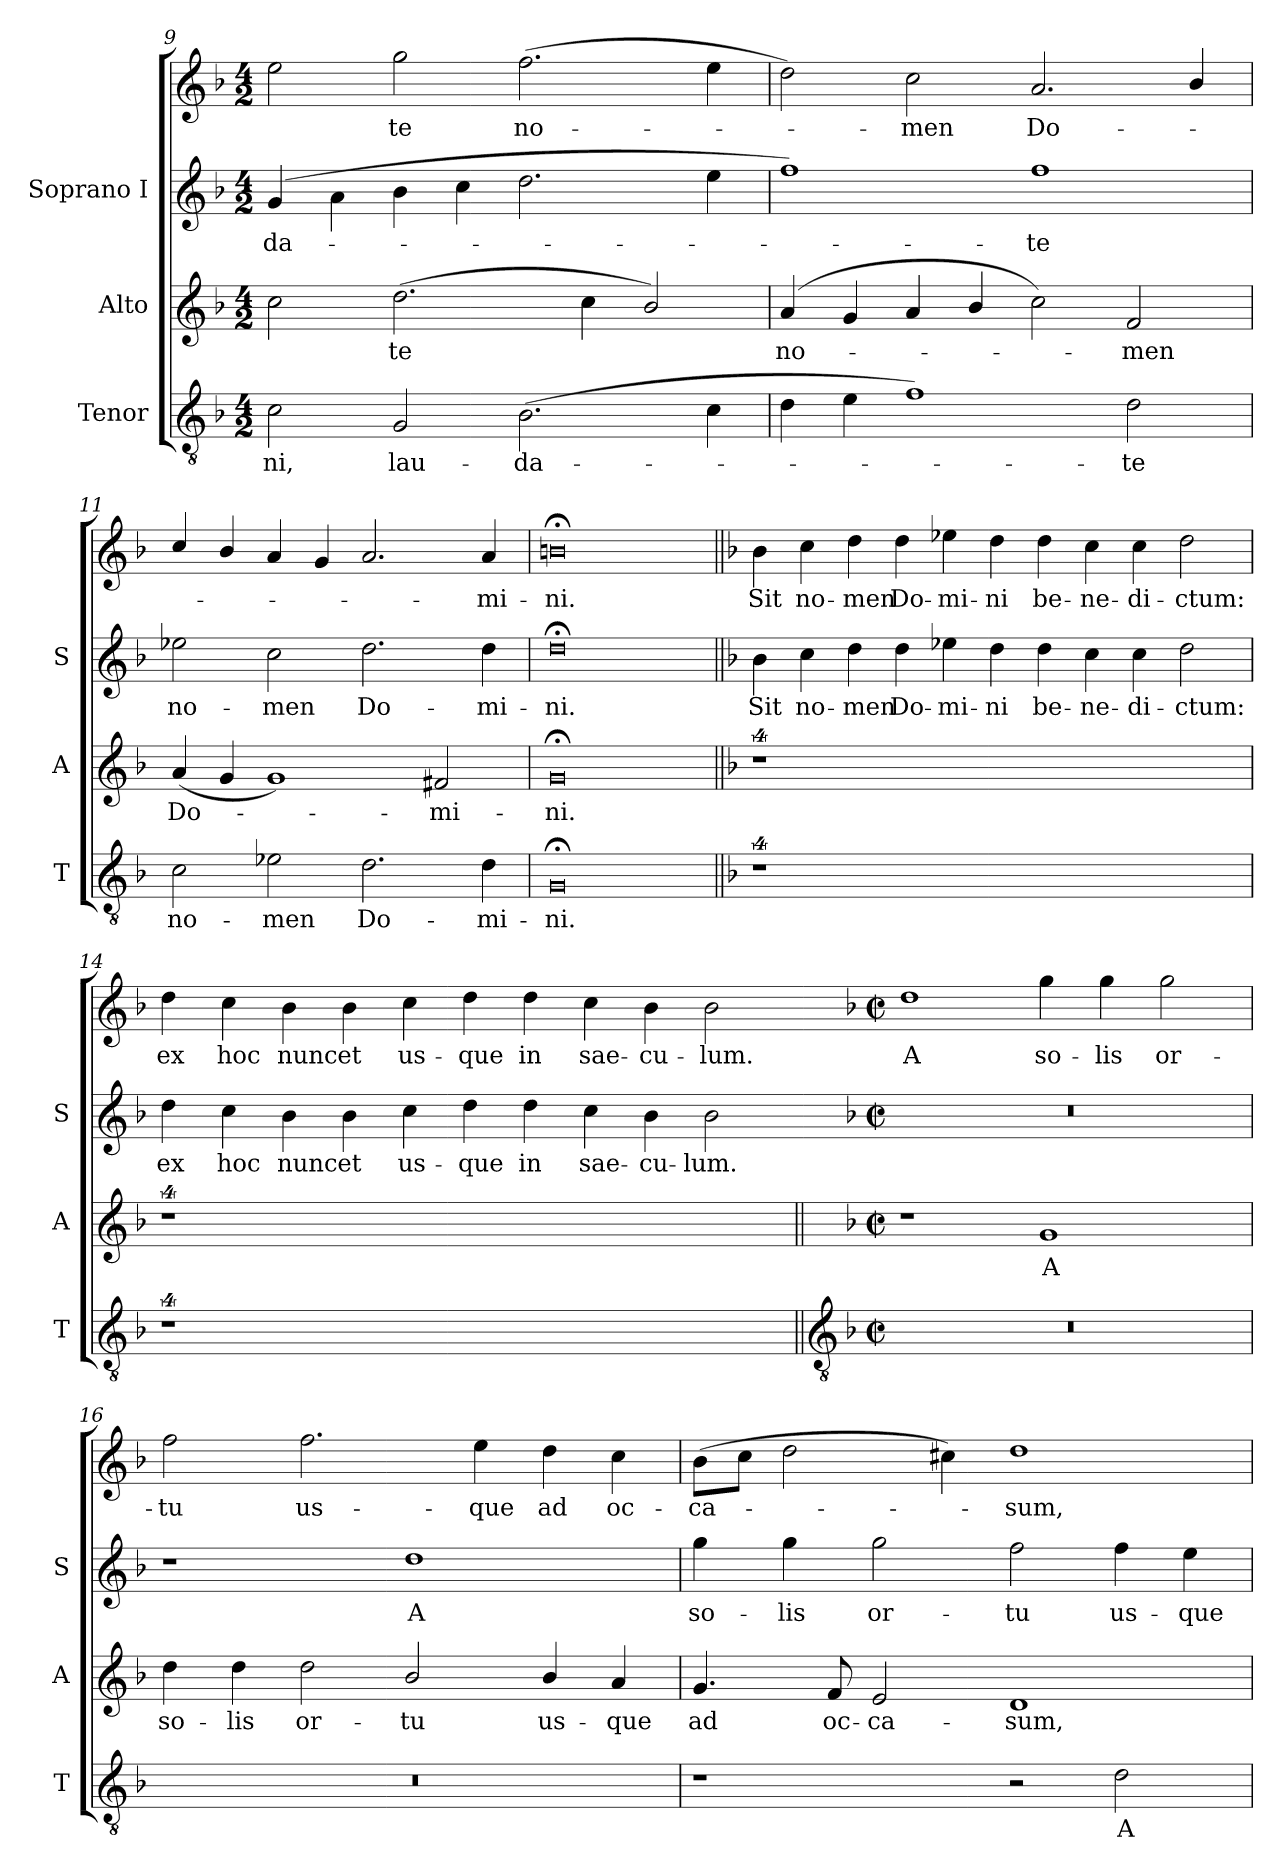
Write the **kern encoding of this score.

**kern	**text	**kern	**text	**kern	**text	**kern	**text
*part3	*part3	*part2	*part2	*part1	*part1	*part1	*part1
*staff4	*staff4	*staff3	*staff3	*staff2	*staff2	*staff1	*staff1
*I"Tenor	*	*I"Alto	*	*I"Soprano I	*	*	*
*I'T	*	*I'A	*	*I'S	*	*	*
!!LO:LB:g=z
*clefGv2	*	*clefG2	*	*clefG2	*	*clefG2	*
*k[b-]	*	*k[b-]	*	*k[b-]	*	*k[b-]	*
*F:	*	*F:	*	*F:	*	*F:	*
*M4/2	*	*M4/2	*	*M4/2	*	*M4/2	*
=9	=9	=9	=9	=9	=9	=9	=9
!	!LO:LY:b	!	!	!	!LO:LY:b	!	!
2c	-ni,	2cc	.	(<4g	da-	2ee	.
.	.	.	.	4a\	.	.	.
!	!LO:LY:b	!	!LO:LY:b	!	!	!	!LO:LY:b
2G	lau-	(>2.dd	te	4b-	.	2gg	-te
.	.	.	.	4cc	.	.	.
!	!LO:LY:b	!	!	!	!	!	!LO:LY:b
(>2.B-	-da-	.	.	2.dd	.	(>2.ff	no-
.	.	4cc	.	.	.	.	.
.	.	2b-/)	.	.	.	.	.
4c	.	.	.	4ee	.	4ee	.
=10	=10	=10	=10	=10	=10	=10	=10
!	!	!	!LO:LY:b	!	!	!	!
4d	.	(<4a	no-	1ff)	.	2dd)	.
4e	.	4g	.	.	.	.	.
!	!	!	!	!	!	!	!LO:LY:b
1f)	.	4a	.	.	.	2cc	men
.	.	4b-/	.	.	.	.	.
!	!	!	!	!	!LO:LY:b	!	!LO:LY:b
.	.	2cc)	.	1ff	te	2.a	Do-
!	!LO:LY:b	!	!LO:LY:b	!	!	!	!
2d	te	2f	men	.	.	.	.
.	.	.	.	.	.	4b-/	.
=11	=11	=11	=11	=11	=11	=11	=11
!	!LO:LY:b	!	!LO:LY:b	!	!LO:LY:b	!	!
2c	no-	(<4a	Do-	2ee-X	-no-	4cc/	.
.	.	4g	.	.	.	4b-/	.
!	!LO:LY:b	!	!	!	!LO:LY:b	!	!
2e-X	-men	1g)	.	2cc	-men	4a	.
.	.	.	.	.	.	4g	.
!	!LO:LY:b	!	!	!	!LO:LY:b	!	!
2.d	Do-	.	.	2.dd	Do-	(2.a	.
!	!	!	!LO:LY:b	!	!	!	!
.	.	2f#X	mi-	.	.	.	.
!	!LO:LY:b	!	!	!	!LO:LY:b	!	!LO:LY:b
4d	-mi-	.	.	4dd	-mi-	4a	mi-
=12	=12	=12	=12	=12	=12	=12	=12
!	!LO:LY:b	!	!LO:LY:b	!	!LO:LY:b	!	!LO:LY:b
0G;<	-ni.	0g;<	-ni.	0dd;<	ni.	0bn;<	-ni.
!!LO:LB:g=z
=13||	=13||	=13||	=13||	=13||	=13||	=13||	=13||
*	*	*	*	*k[b-]	*	*k[b-]	*
*	*	*	*	*F:	*	*F:	*
!	!	!	!	!	!LO:LY:b	!	!LO:LY:b
4%11r	.	4%11r	.	4b-	Sit	4b-	Sit
!	!	!	!	!	!LO:LY:b	!	!LO:LY:b
.	.	.	.	4cc	no-	4cc	no-
!	!	!	!	!	!LO:LY:b	!	!LO:LY:b
.	.	.	.	4dd	-men	4dd	-men
!	!	!	!	!	!LO:LY:b	!	!LO:LY:b
.	.	.	.	4dd	Do-	4dd	Do-
!	!	!	!	!	!LO:LY:b	!	!LO:LY:b
.	.	.	.	4ee-X	-mi-	4ee-X	-mi-
!	!	!	!	!	!LO:LY:b	!	!LO:LY:b
.	.	.	.	4dd	-ni	4dd	-ni
!	!	!	!	!	!LO:LY:b	!	!LO:LY:b
.	.	.	.	4dd	be-	4dd	be-
!	!	!	!	!	!LO:LY:b	!	!LO:LY:b
.	.	.	.	4cc	-ne-	4cc	-ne-
!	!	!	!	!	!LO:LY:b	!	!LO:LY:b
.	.	.	.	4cc	-di-	4cc	-di-
!	!	!	!	!	!LO:LY:b	!	!LO:LY:b
.	.	.	.	2dd	-ctum:	2dd	-ctum:
=14	=14	=14	=14	=14	=14	=14	=14
!	!	!	!	!	!LO:LY:b	!	!LO:LY:b
4%11r	.	4%11r	.	4dd	ex	4dd	ex
!	!	!	!	!	!LO:LY:b	!	!LO:LY:b
.	.	.	.	4cc	hoc	4cc	hoc
!	!	!	!	!	!LO:LY:b	!	!LO:LY:b
.	.	.	.	4b-	nunc	4b-	nunc
!	!	!	!	!	!LO:LY:b	!	!LO:LY:b
.	.	.	.	4b-	et	4b-	et
!	!	!	!	!	!LO:LY:b	!	!LO:LY:b
.	.	.	.	4cc	us-	4cc	us-
!	!	!	!	!	!LO:LY:b	!	!LO:LY:b
.	.	.	.	4dd	-que	4dd	-que
!	!	!	!	!	!LO:LY:b	!	!LO:LY:b
.	.	.	.	4dd	in	4dd	in
!	!	!	!	!	!LO:LY:b	!	!LO:LY:b
.	.	.	.	4cc	sae-	4cc	sae-
!	!	!	!	!	!LO:LY:b	!	!LO:LY:b
.	.	.	.	4b-	-cu-	4b-	-cu-
!	!	!	!	!	!LO:LY:b	!	!LO:LY:b
.	.	.	.	2b-	-lum.	2b-	-lum.
!!LO:LB:g=z
=15||	=15-	=15||	=15-	=15-	=15-	=15-	=15-
*clefGv2	*	*	*	*	*	*	*
*k[b-]	*	*k[b-]	*	*k[b-]	*	*k[b-]	*
*F:	*	*F:	*	*F:	*	*F:	*
*M4/2	*	*M4/2	*	*M4/2	*	*M4/2	*
*met(c|)	*	*met(c|)	*	*met(c|)	*	*met(c|)	*
!	!	!	!	!	!	!	!LO:LY:b
0r	.	1r	.	0r	.	1dd	A
!	!	!	!LO:LY:b	!	!	!	!LO:LY:b
.	.	1g	A	.	.	4gg	so-
!	!	!	!	!	!	!	!LO:LY:b
.	.	.	.	.	.	4gg	-lis
!	!	!	!	!	!	!	!LO:LY:b
.	.	.	.	.	.	2gg	or-
=16	=16	=16	=16	=16	=16	=16	=16
!	!	!	!LO:LY:b	!	!	!	!LO:LY:b
0r	.	4dd	so-	1r	.	2ff	-tu
!	!	!	!LO:LY:b	!	!	!	!
.	.	4dd	-lis	.	.	.	.
!	!	!	!LO:LY:b	!	!	!	!LO:LY:b
.	.	2dd	or-	.	.	2.ff	us-
!	!	!	!LO:LY:b	!	!LO:LY:b	!	!
.	.	2b-/	-tu	1dd	-A	.	.
!	!	!	!	!	!	!	!LO:LY:b
.	.	.	.	.	.	4ee	-que
!	!	!	!LO:LY:b	!	!	!	!LO:LY:b
.	.	4b-/	us-	.	.	4dd	ad
!	!	!	!LO:LY:b	!	!	!	!LO:LY:b
.	.	4a	-que	.	.	4cc	oc-
=17	=17	=17	=17	=17	=17	=17	=17
!	!	!	!LO:LY:b	!	!LO:LY:b	!	!LO:LY:b
1r	.	4.g	ad	4gg	so-	(>8b-L	ca-
.	.	.	.	.	.	8ccJ	.
!	!	!	!	!	!LO:LY:b	!	!
.	.	.	.	4gg	-lis	2dd	.
!	!	!	!LO:LY:b	!	!	!	!
.	.	8f	oc-	.	.	.	.
!	!	!	!LO:LY:b	!	!LO:LY:b	!	!
.	.	2e	-ca-	2gg	or-	.	.
.	.	.	.	.	.	4cc#X)	.
!	!	!	!LO:LY:b	!	!LO:LY:b	!	!LO:LY:b
2r	.	1d	-sum,	2ff	-tu	1dd	sum,
!	!LO:LY:b	!	!	!	!LO:LY:b	!	!
2d	A	.	.	4ff	us-	.	.
!	!	!	!	!	!LO:LY:b	!	!
.	.	.	.	4ee	-que	.	.
=	=	=	=	=	=	=	=
*-	*-	*-	*-	*-	*-	*-	*-
